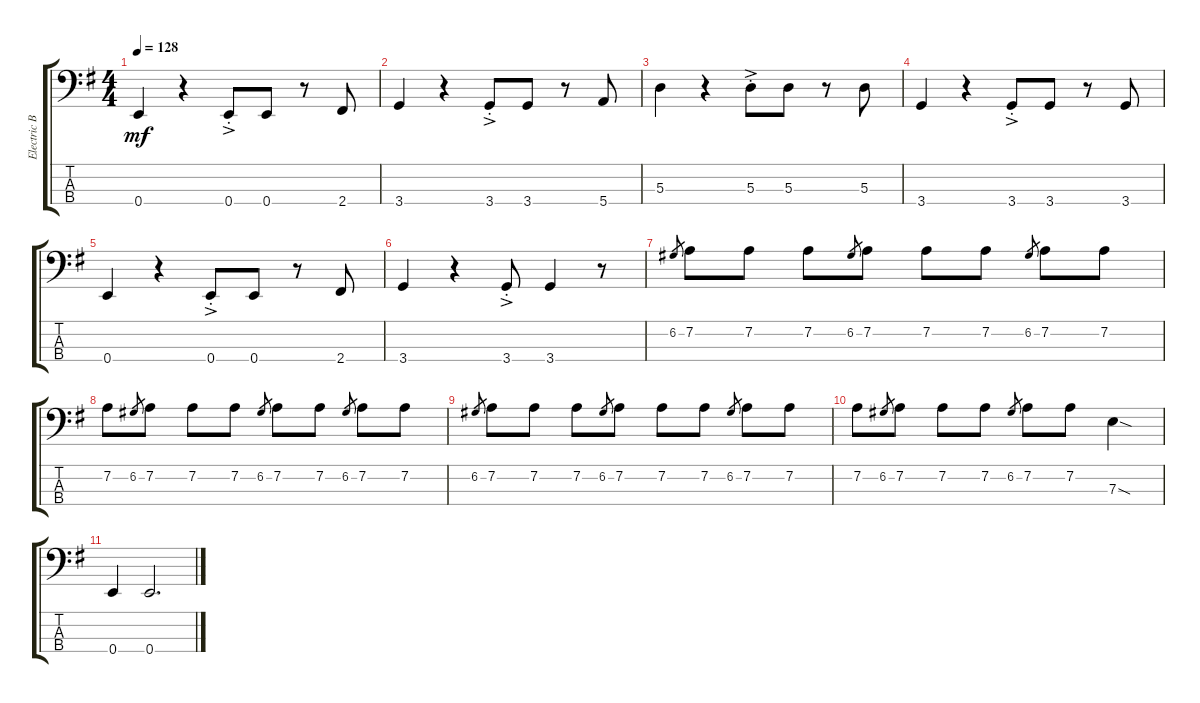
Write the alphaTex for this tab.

\track ("Electric Bass" "Electric B") {instrument electricbassfinger}
\staff {score tabs}
\tuning (G2 D2 A1 E1) {hide}
\ts (4 4)
\tempo 128
\clef f4
\ks eminor
0.4.4{dy mf instrument electricbassfinger} r.4 0.4{ac st}.8 0.4.8 r.8 2.4.8 |
3.4.4 r.4 3.4{ac st}.8 3.4.8 r.8 5.4.8 |
5.3.4 r.4 5.3{ac st}.8 5.3.8 r.8 5.3.8 |
3.4.4 r.4 3.4{ac st}.8 3.4.8 r.8 3.4.8 |
0.4.4 r.4 0.4{ac st}.8 0.4.8 r.8 2.4.8 |
3.4.4 r.4 3.4{ac st}.8 3.4.4 r.8 |
6.2.8{gr} 7.2.8 7.2.8 7.2.8 6.2.8{gr} 7.2.8 7.2.8 7.2.8 6.2.8{gr} 7.2.8 7.2.8 |
7.2.8 6.2.8{gr} 7.2.8 7.2.8 7.2.8 6.2.8{gr} 7.2.8 7.2.8 6.2.8{gr} 7.2.8 7.2.8 |
6.2.8{gr} 7.2.8 7.2.8 7.2.8 6.2.8{gr} 7.2.8 7.2.8 7.2.8 6.2.8{gr} 7.2.8 7.2.8 |
7.2.8 6.2.8{gr} 7.2.8 7.2.8 7.2.8 6.2.8{gr} 7.2.8 7.2.8 7.3{sod}.4 |
0.4.4 0.4.2{d}
